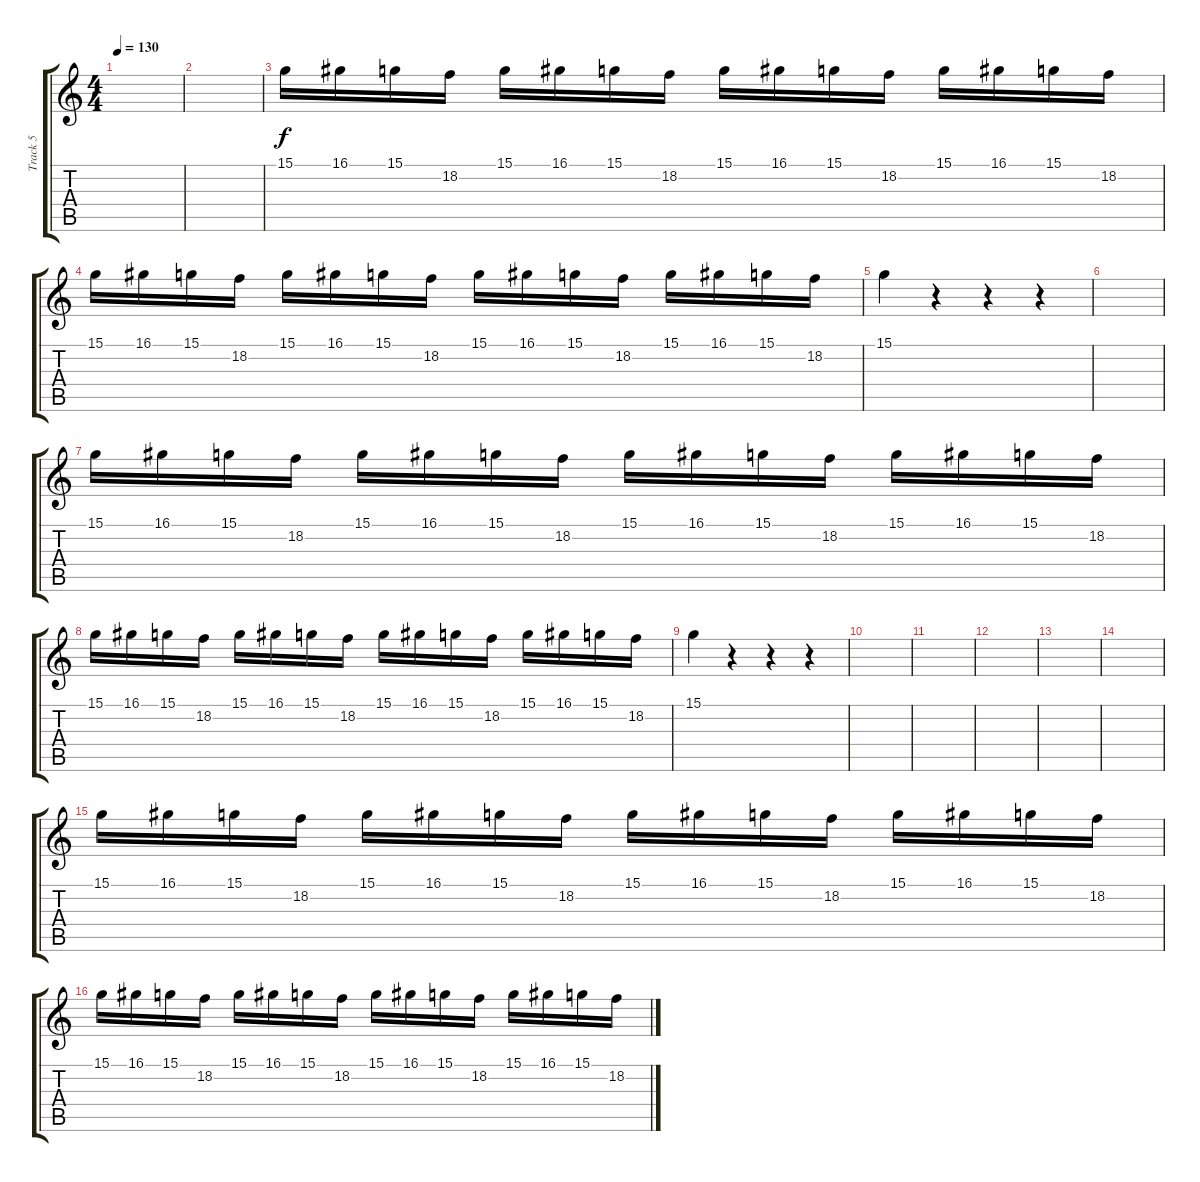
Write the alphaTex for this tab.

\track ("Track 5" "Track 5") {instrument lead5charang}
\staff {score tabs}
\tuning (E4 B3 G3 D3 A2 E2) {hide}
\ts (4 4)
\tempo 130
\clef g2
\ks c
|
|
15.1.16 16.1.16 15.1.16 18.2.16 15.1.16 16.1.16 15.1.16 18.2.16 15.1.16 16.1.16 15.1.16 18.2.16 15.1.16 16.1.16 15.1.16 18.2.16 |
15.1.16 16.1.16 15.1.16 18.2.16 15.1.16 16.1.16 15.1.16 18.2.16 15.1.16 16.1.16 15.1.16 18.2.16 15.1.16 16.1.16 15.1.16 18.2.16 |
15.1.4 r.4 r.4 r.4 |
|
15.1.16 16.1.16 15.1.16 18.2.16 15.1.16 16.1.16 15.1.16 18.2.16 15.1.16 16.1.16 15.1.16 18.2.16 15.1.16 16.1.16 15.1.16 18.2.16 |
15.1.16 16.1.16 15.1.16 18.2.16 15.1.16 16.1.16 15.1.16 18.2.16 15.1.16 16.1.16 15.1.16 18.2.16 15.1.16 16.1.16 15.1.16 18.2.16 |
15.1.4 r.4 r.4 r.4 |
|
|
|
|
|
15.1.16 16.1.16 15.1.16 18.2.16 15.1.16 16.1.16 15.1.16 18.2.16 15.1.16 16.1.16 15.1.16 18.2.16 15.1.16 16.1.16 15.1.16 18.2.16 |
15.1.16 16.1.16 15.1.16 18.2.16 15.1.16 16.1.16 15.1.16 18.2.16 15.1.16 16.1.16 15.1.16 18.2.16 15.1.16 16.1.16 15.1.16 18.2.16
